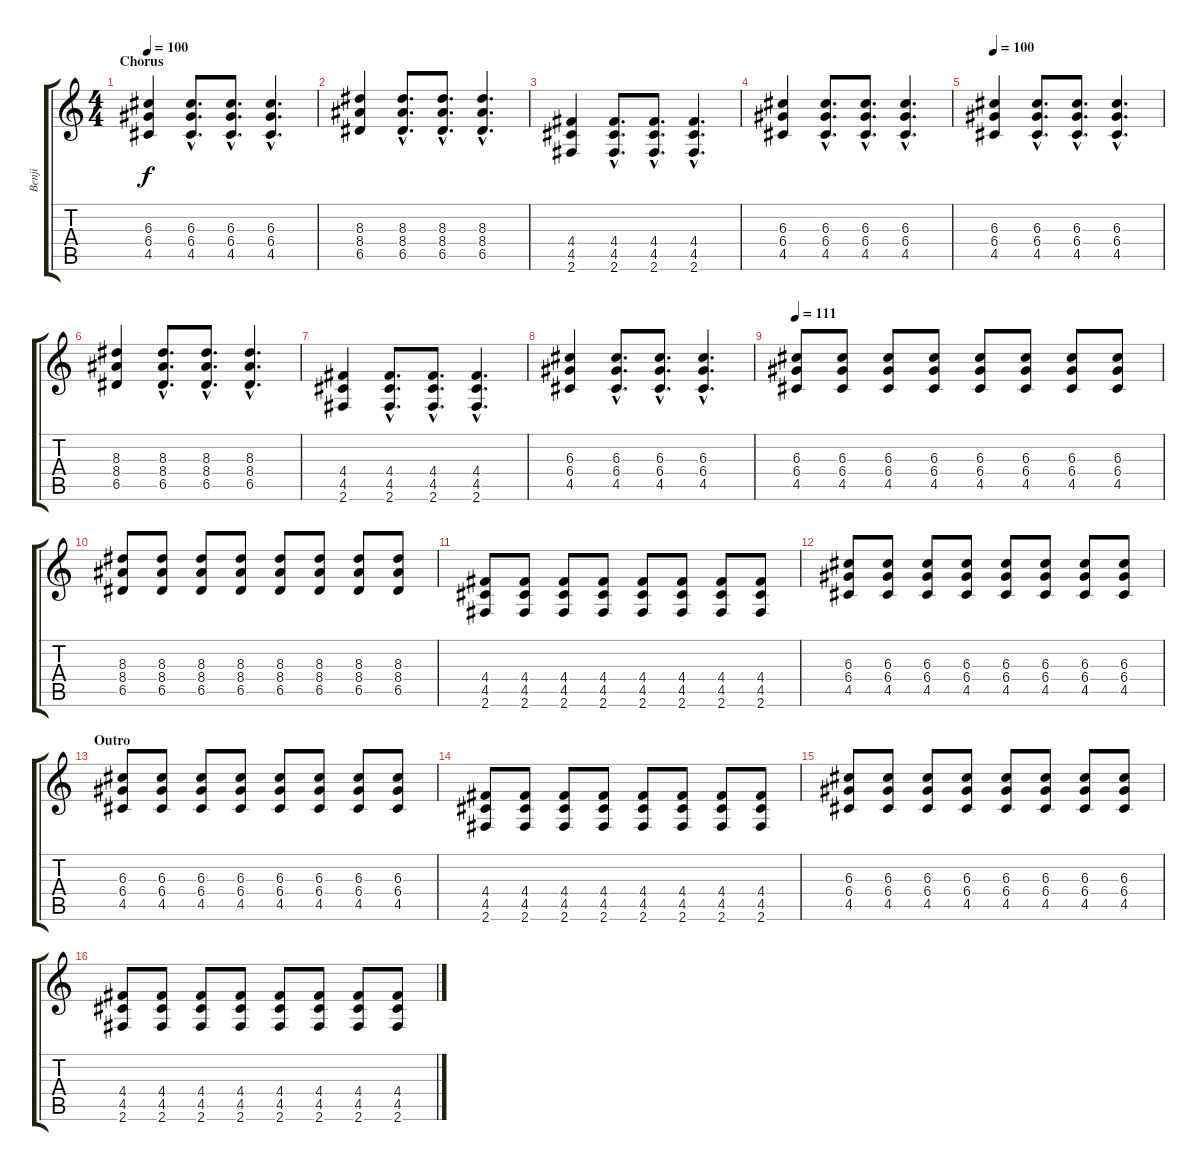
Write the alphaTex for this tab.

\track ("Benji" "Benji") {instrument overdrivenguitar}
\staff {score tabs}
\tuning (E4 B3 G3 D3 A2 E2) {hide}
\ts (4 4)
\section ("" "Chorus")
\tempo 100
\clef g2
\ks c
(6.3 6.4 4.5).4{dy f instrument overdrivenguitar} (6.3{hac} 6.4{hac} 4.5{hac}).8{d} (6.3{hac} 6.4{hac} 4.5{hac}).8{d} (6.3{hac} 6.4{hac} 4.5{hac}).4{d} |
(8.3 8.4 6.5).4 (8.3{hac} 8.4{hac} 6.5{hac}).8{d} (8.3{hac} 8.4{hac} 6.5{hac}).8{d} (8.3{hac} 8.4{hac} 6.5{hac}).4{d} |
(4.4 4.5 2.6).4 (4.4{hac} 4.5{hac} 2.6{hac}).8{d} (4.4{hac} 4.5{hac} 2.6{hac}).8{d} (4.4{hac} 4.5{hac} 2.6{hac}).4{d} |
(6.3 6.4 4.5).4 (6.3{hac} 6.4{hac} 4.5{hac}).8{d} (6.3{hac} 6.4{hac} 4.5{hac}).8{d} (6.3{hac} 6.4{hac} 4.5{hac}).4{d} |
\tempo 100
(6.3 6.4 4.5).4{instrument overdrivenguitar} (6.3{hac} 6.4{hac} 4.5{hac}).8{d} (6.3{hac} 6.4{hac} 4.5{hac}).8{d} (6.3{hac} 6.4{hac} 4.5{hac}).4{d} |
(8.3 8.4 6.5).4 (8.3{hac} 8.4{hac} 6.5{hac}).8{d} (8.3{hac} 8.4{hac} 6.5{hac}).8{d} (8.3{hac} 8.4{hac} 6.5{hac}).4{d} |
(4.4 4.5 2.6).4 (4.4{hac} 4.5{hac} 2.6{hac}).8{d} (4.4{hac} 4.5{hac} 2.6{hac}).8{d} (4.4{hac} 4.5{hac} 2.6{hac}).4{d} |
(6.3 6.4 4.5).4 (6.3{hac} 6.4{hac} 4.5{hac}).8{d} (6.3{hac} 6.4{hac} 4.5{hac}).8{d} (6.3{hac} 6.4{hac} 4.5{hac}).4{d} |
\tempo 111
(6.3 6.4 4.5).8{instrument overdrivenguitar} (6.3 6.4 4.5).8 (6.3 6.4 4.5).8 (6.3 6.4 4.5).8 (6.3 6.4 4.5).8 (6.3 6.4 4.5).8 (6.3 6.4 4.5).8 (6.3 6.4 4.5).8 |
(8.3 8.4 6.5).8 (8.3 8.4 6.5).8 (8.3 8.4 6.5).8 (8.3 8.4 6.5).8 (8.3 8.4 6.5).8 (8.3 8.4 6.5).8 (8.3 8.4 6.5).8 (8.3 8.4 6.5).8 |
(4.4 4.5 2.6).8 (4.4 4.5 2.6).8 (4.4 4.5 2.6).8 (4.4 4.5 2.6).8 (4.4 4.5 2.6).8 (4.4 4.5 2.6).8 (4.4 4.5 2.6).8 (4.4 4.5 2.6).8 |
(6.3 6.4 4.5).8 (6.3 6.4 4.5).8 (6.3 6.4 4.5).8 (6.3 6.4 4.5).8 (6.3 6.4 4.5).8 (6.3 6.4 4.5).8 (6.3 6.4 4.5).8 (6.3 6.4 4.5).8 |
\section ("" "Outro")
(6.3 6.4 4.5).8 (6.3 6.4 4.5).8 (6.3 6.4 4.5).8 (6.3 6.4 4.5).8 (6.3 6.4 4.5).8 (6.3 6.4 4.5).8 (6.3 6.4 4.5).8 (6.3 6.4 4.5).8 |
(4.4 4.5 2.6).8 (4.4 4.5 2.6).8 (4.4 4.5 2.6).8 (4.4 4.5 2.6).8 (4.4 4.5 2.6).8 (4.4 4.5 2.6).8 (4.4 4.5 2.6).8 (4.4 4.5 2.6).8 |
(6.3 6.4 4.5).8 (6.3 6.4 4.5).8 (6.3 6.4 4.5).8 (6.3 6.4 4.5).8 (6.3 6.4 4.5).8 (6.3 6.4 4.5).8 (6.3 6.4 4.5).8 (6.3 6.4 4.5).8 |
(4.4 4.5 2.6).8 (4.4 4.5 2.6).8 (4.4 4.5 2.6).8 (4.4 4.5 2.6).8 (4.4 4.5 2.6).8 (4.4 4.5 2.6).8 (4.4 4.5 2.6).8 (4.4 4.5 2.6).8
